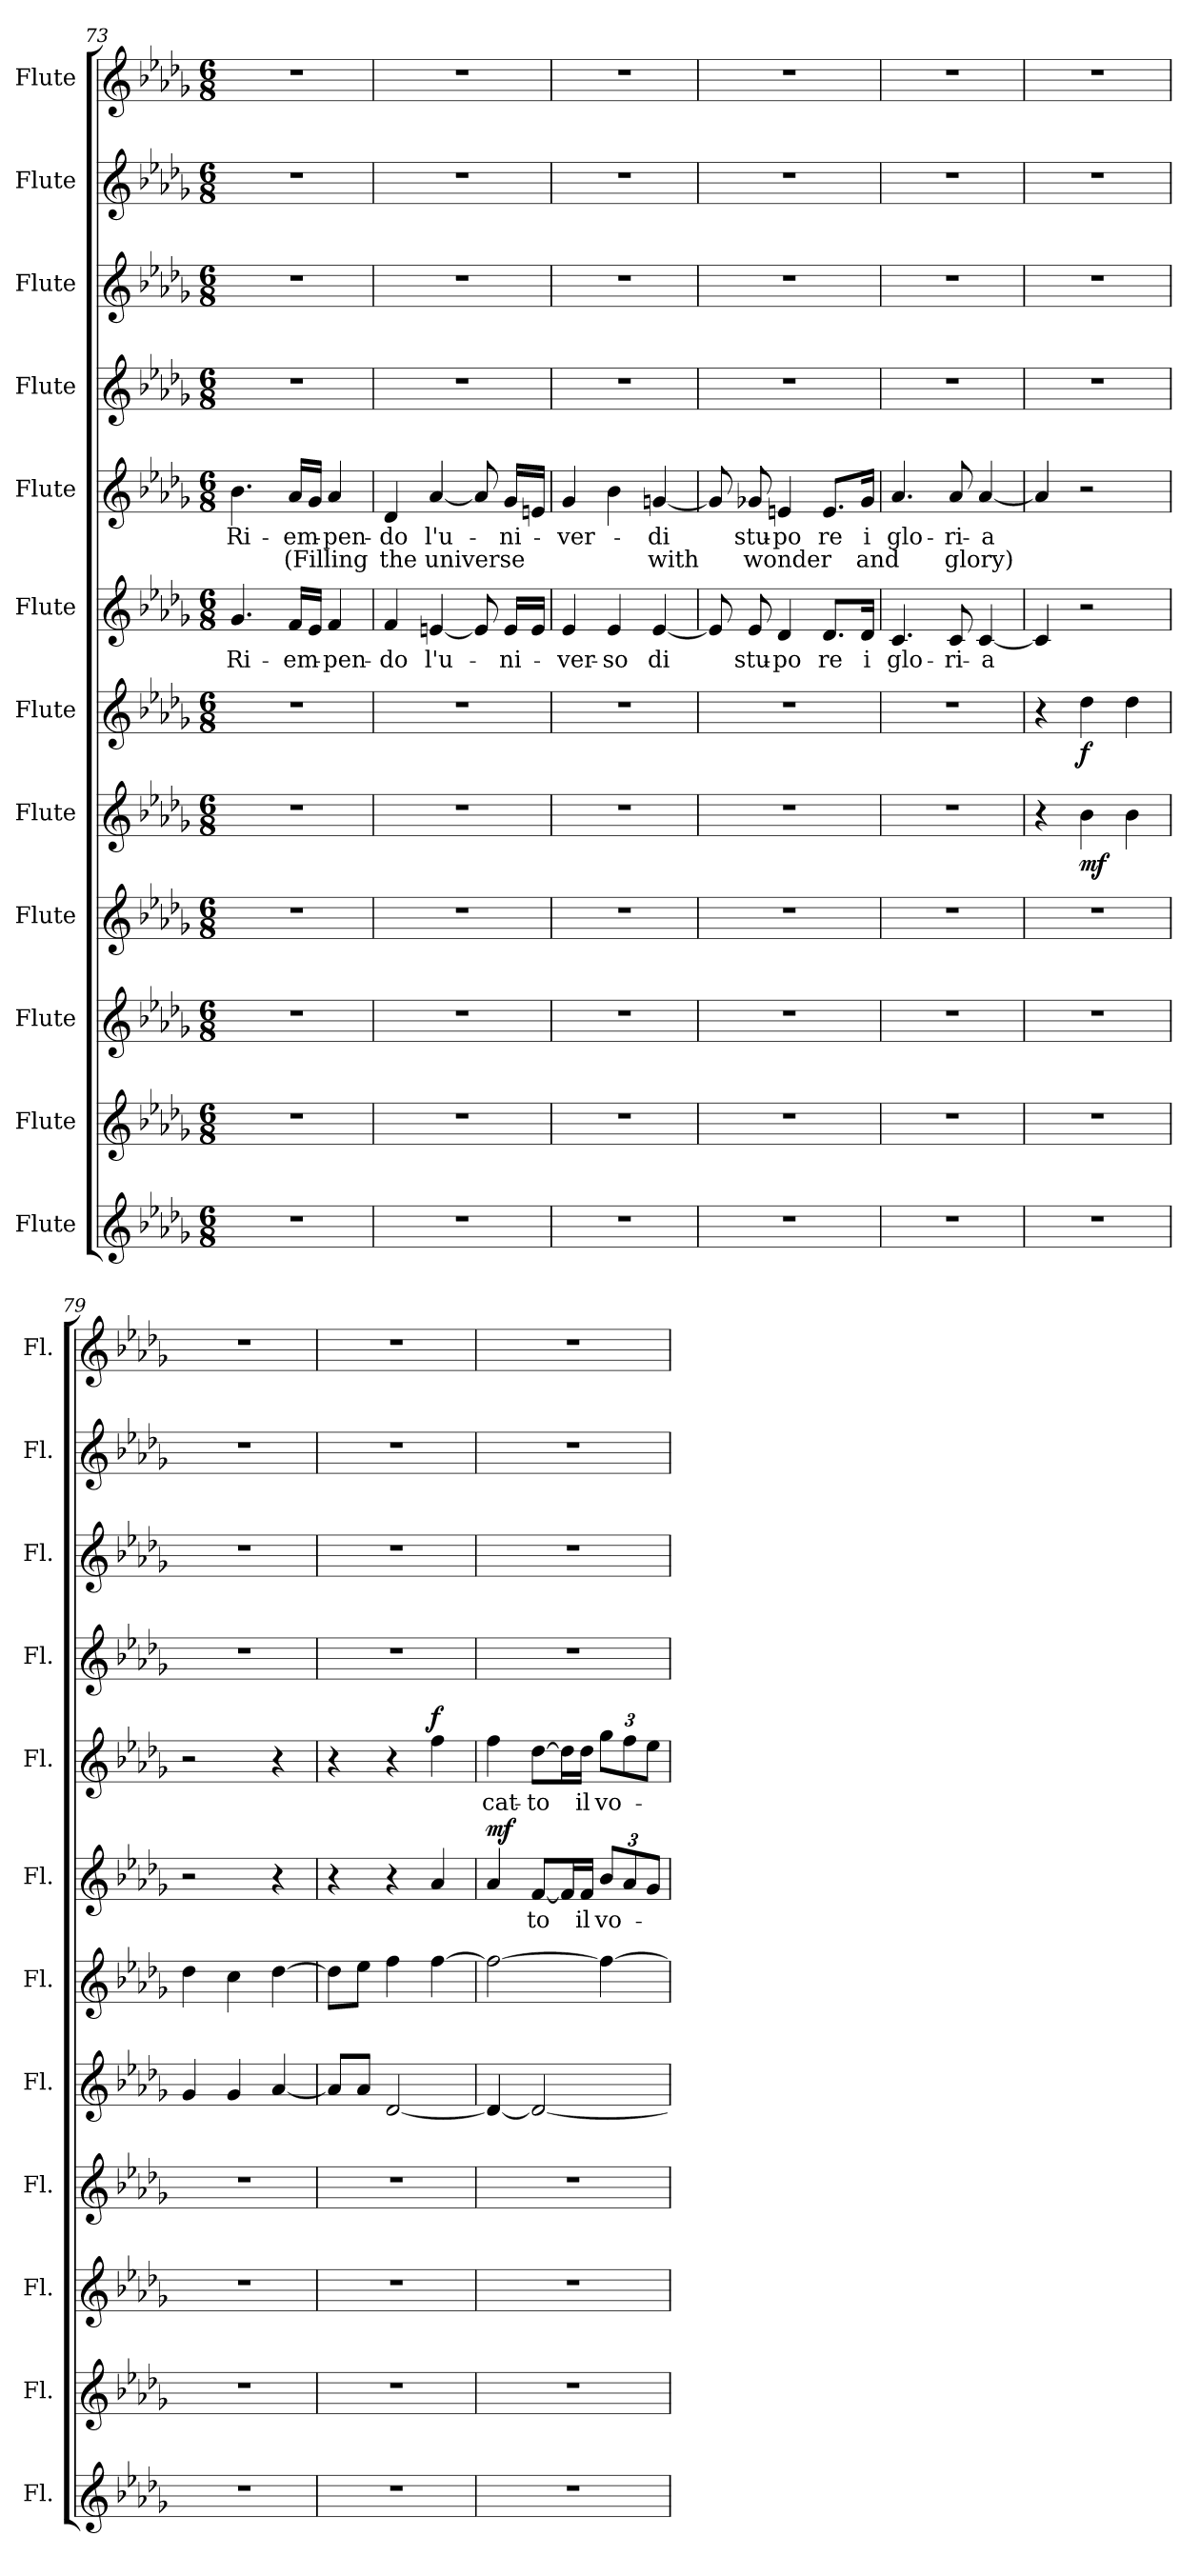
**kern	**kern	**kern	**kern	**kern	**dynam	**kern	**dynam	**kern	**text	**dynam	**kern	**text	**text	**dynam	**kern	**kern	**kern	**kern
*part12	*part11	*part10	*part9	*part8	*part8	*part7	*part7	*part6	*part6	*part6	*part5	*part5	*part5	*part5	*part4	*part3	*part2	*part1
*staff12	*staff11	*staff10	*staff9	*staff8	*staff8	*staff7	*staff7	*staff6	*staff6	*staff6	*staff5	*staff5	*staff5	*staff5	*staff4	*staff3	*staff2	*staff1
*I"Flute	*I"Flute	*I"Flute	*I"Flute	*I"Flute	*	*I"Flute	*	*I"Flute	*	*	*I"Flute	*	*	*	*I"Flute	*I"Flute	*I"Flute	*I"Flute
*I'Fl.	*I'Fl.	*I'Fl.	*I'Fl.	*I'Fl.	*	*I'Fl.	*	*I'Fl.	*	*	*I'Fl.	*	*	*	*I'Fl.	*I'Fl.	*I'Fl.	*I'Fl.
*clefG2	*clefG2	*clefG2	*clefG2	*clefG2	*	*clefG2	*	*clefG2	*	*	*clefG2	*	*	*	*clefG2	*clefG2	*clefG2	*clefG2
*k[b-e-a-d-g-]	*k[b-e-a-d-g-]	*k[b-e-a-d-g-]	*k[b-e-a-d-g-]	*k[b-e-a-d-g-]	*	*k[b-e-a-d-g-]	*	*k[b-e-a-d-g-]	*	*	*k[b-e-a-d-g-]	*	*	*	*k[b-e-a-d-g-]	*k[b-e-a-d-g-]	*k[b-e-a-d-g-]	*k[b-e-a-d-g-]
*M6/8	*M6/8	*M6/8	*M6/8	*M6/8	*	*M6/8	*	*M6/8	*	*	*M6/8	*	*	*	*M6/8	*M6/8	*M6/8	*M6/8
=73	=73	=73	=73	=73	=73	=73	=73	=73	=73	=73	=73	=73	=73	=73	=73	=73	=73	=73
2.r	2.r	2.r	2.r	2.r	.	2.r	.	4.g-/	Ri-	.	4.b-\	Ri-	.	.	2.r	2.r	2.r	2.r
.	.	.	.	.	.	.	.	16f/LL	-em-	.	16a-/LL	-em-	(Filling	.	.	.	.	.
.	.	.	.	.	.	.	.	16e-/JJ	.	.	16g-/JJ	.	.	.	.	.	.	.
.	.	.	.	.	.	.	.	4f/	-pen-	.	4a-/	-pen-	.	.	.	.	.	.
!!LO:PB:g=z
=74	=74	=74	=74	=74	=74	=74	=74	=74	=74	=74	=74	=74	=74	=74	=74	=74	=74	=74
2.r	2.r	2.r	2.r	2.r	.	2.r	.	4f/	-do	.	4d-/	-do	the	.	2.r	2.r	2.r	2.r
.	.	.	.	.	.	.	.	[4en/	l'u-	.	[4a-/	l'u-	universe	.	.	.	.	.
.	.	.	.	.	.	.	.	8e/]	.	.	8a-/]	.	.	.	.	.	.	.
.	.	.	.	.	.	.	.	16e/LL	-ni-	.	16g-/LL	-ni-	.	.	.	.	.	.
.	.	.	.	.	.	.	.	16e/JJ	.	.	16en/JJ	.	.	.	.	.	.	.
=75	=75	=75	=75	=75	=75	=75	=75	=75	=75	=75	=75	=75	=75	=75	=75	=75	=75	=75
2.r	2.r	2.r	2.r	2.r	.	2.r	.	4e-/	-ver-	.	4g-/	-ver-	.	.	2.r	2.r	2.r	2.r
.	.	.	.	.	.	.	.	4e-/	-so	.	4b-\	.	.	.	.	.	.	.
.	.	.	.	.	.	.	.	[4e-/	di	.	[4gn/	di	with	.	.	.	.	.
=76	=76	=76	=76	=76	=76	=76	=76	=76	=76	=76	=76	=76	=76	=76	=76	=76	=76	=76
2.r	2.r	2.r	2.r	2.r	.	2.r	.	8e-/]	.	.	8g/]	.	.	.	2.r	2.r	2.r	2.r
.	.	.	.	.	.	.	.	8e-/	stu-	.	8g-X/	stu-	wonder	.	.	.	.	.
.	.	.	.	.	.	.	.	4d-/	-po	.	4en/	-po	.	.	.	.	.	.
.	.	.	.	.	.	.	.	8.d-/L	re	.	8.e/L	re	.	.	.	.	.	.
.	.	.	.	.	.	.	.	16d-/Jk	i	.	16g-/Jk	i	and	.	.	.	.	.
=77	=77	=77	=77	=77	=77	=77	=77	=77	=77	=77	=77	=77	=77	=77	=77	=77	=77	=77
2.r	2.r	2.r	2.r	2.r	.	2.r	.	4.c/	glo-	.	4.a-/	glo-	.	.	2.r	2.r	2.r	2.r
.	.	.	.	.	.	.	.	8c/	-ri-	.	8a-/	-ri-	glory)	.	.	.	.	.
.	.	.	.	.	.	.	.	[4c/	-a	.	[4a-/	-a	.	.	.	.	.	.
=78	=78	=78	=78	=78	=78	=78	=78	=78	=78	=78	=78	=78	=78	=78	=78	=78	=78	=78
2.r	2.r	2.r	2.r	4r	.	4r	.	4c/]	.	.	4a-/]	.	.	.	2.r	2.r	2.r	2.r
!	!	!	!	!	!LO:DY:b	!	!LO:DY:b	!	!	!	!	!	!	!	!	!	!	!
.	.	.	.	4b-\	mf	4dd-\	f	2r	.	.	2r	.	.	.	.	.	.	.
.	.	.	.	4b-\	.	4dd-\	.	.	.	.	.	.	.	.	.	.	.	.
!!LO:PB:g=z
=79	=79	=79	=79	=79	=79	=79	=79	=79	=79	=79	=79	=79	=79	=79	=79	=79	=79	=79
2.r	2.r	2.r	2.r	4g-/	.	4dd-\	.	2r	.	.	2r	.	.	.	2.r	2.r	2.r	2.r
.	.	.	.	4g-/	.	4cc\	.	.	.	.	.	.	.	.	.	.	.	.
.	.	.	.	[4a-/	.	[4dd-\	.	4r	.	.	4r	.	.	.	.	.	.	.
=80	=80	=80	=80	=80	=80	=80	=80	=80	=80	=80	=80	=80	=80	=80	=80	=80	=80	=80
2.r	2.r	2.r	2.r	8a-/L]	.	8dd-\L]	.	4r	.	.	4r	.	.	.	2.r	2.r	2.r	2.r
.	.	.	.	8a-/J	.	8ee-\J	.	.	.	.	.	.	.	.	.	.	.	.
.	.	.	.	[2d-/	.	4ff\	.	4r	.	.	4r	.	.	.	.	.	.	.
!	!	!	!	!	!	!	!	!	!	!	!	!	!	!LO:DY:b	!	!	!	!
.	.	.	.	.	.	[4ff\	.	4a-/	.	.	4ff\	.	.	f	.	.	.	.
=81	=81	=81	=81	=81	=81	=81	=81	=81	=81	=81	=81	=81	=81	=81	=81	=81	=81	=81
!	!	!	!	!	!	!	!	!	!	!LO:DY:b	!	!	!	!	!	!	!	!
2.r	2.r	2.r	2.r	4d-/_	.	2ff\_	.	4a-/	.	mf	4ff\	-cat-	.	.	2.r	2.r	2.r	2.r
.	.	.	.	2d-/_	.	.	.	[8f/L	-to	.	[8dd-\L	-to	.	.	.	.	.	.
.	.	.	.	.	.	.	.	16f/L]	.	.	16dd-\L]	.	.	.	.	.	.	.
.	.	.	.	.	.	.	.	16f/JJ	il	.	16dd-\JJ	il	.	.	.	.	.	.
*	*	*	*	*	*	*	*	*Xbrackettup	*	*	*	*	*	*	*	*	*	*
.	.	.	.	.	.	4ff\_	.	12b-/L	vo-	.	12gg-\L	vo-	.	.	.	.	.	.
.	.	.	.	.	.	.	.	12a-/	.	.	12ff\	.	.	.	.	.	.	.
.	.	.	.	.	.	.	.	12g-/J	.	.	12ee-\J	.	.	.	.	.	.	.
=	=	=	=	=	=	=	=	=	=	=	=	=	=	=	=	=	=	=
*-	*-	*-	*-	*-	*-	*-	*-	*-	*-	*-	*-	*-	*-	*-	*-	*-	*-	*-
